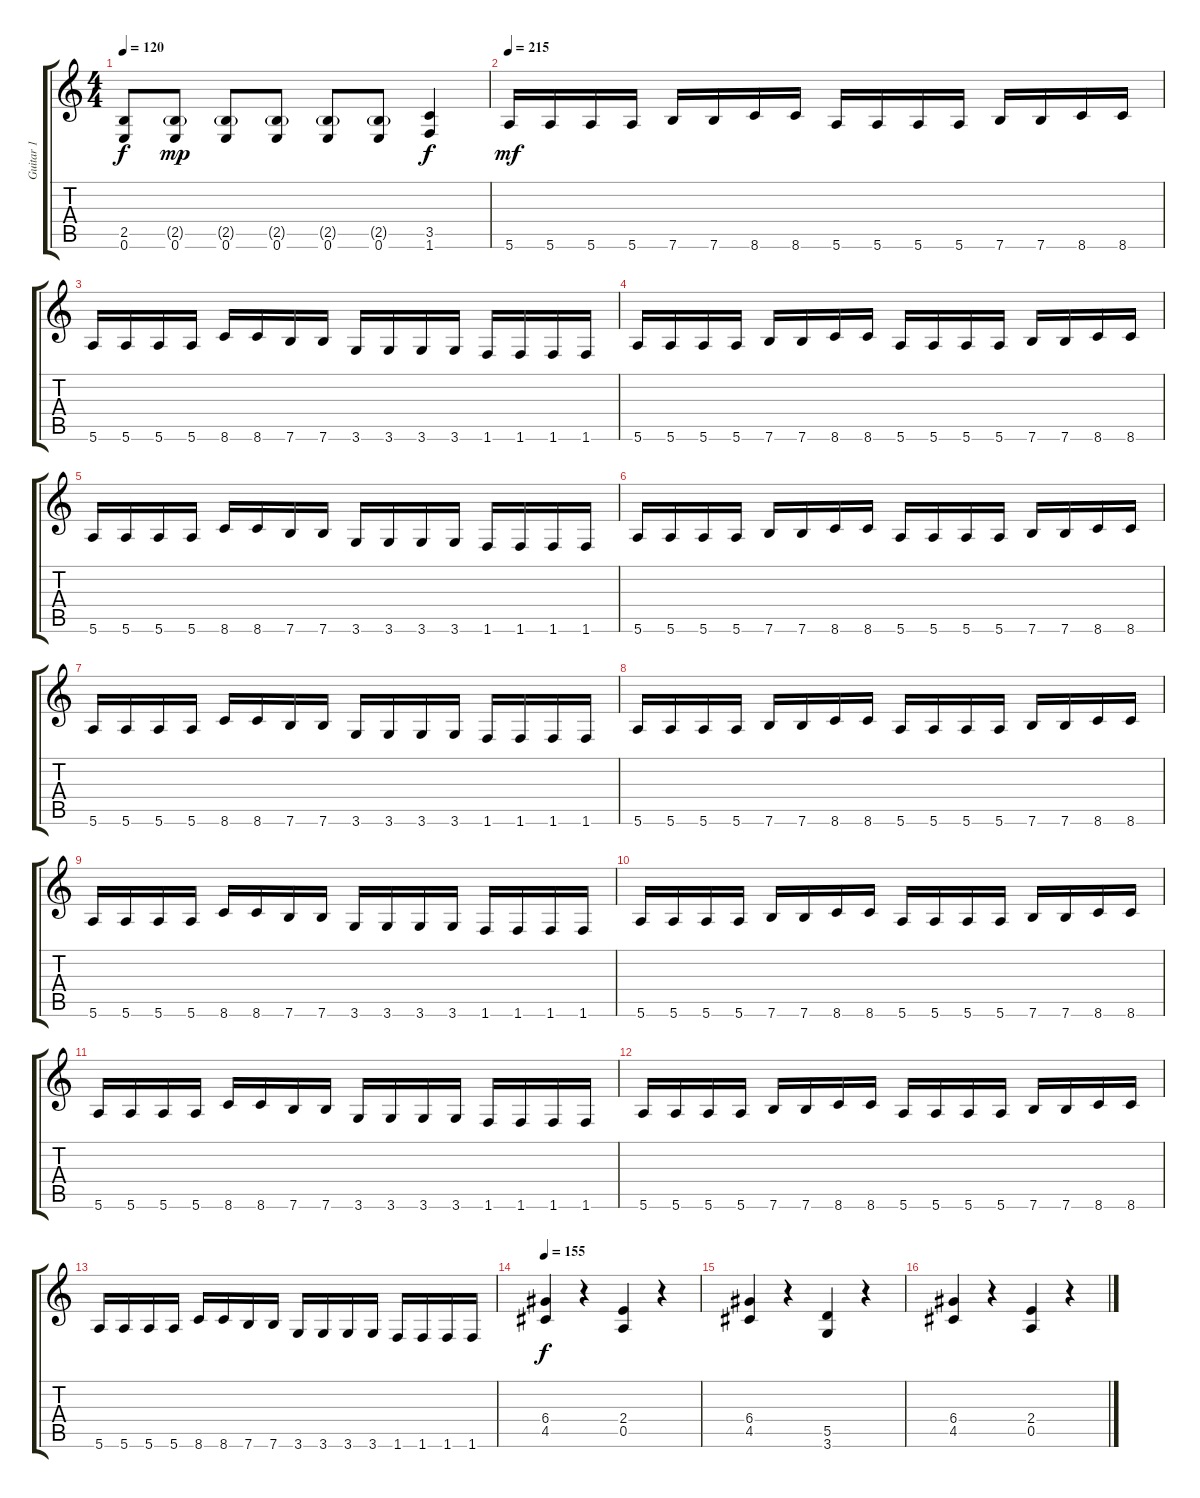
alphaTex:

\track ("Guitar 1" "Guitar 1") {instrument distortionguitar}
\staff {score tabs}
\tuning (E4 B3 G3 D3 A2 E2) {hide}
\ts (4 4)
\tempo 120
\clef g2
\ks c
(2.5 0.6).8{dy f} (2.5{g} 0.6).8{dy mp} (2.5{g} 0.6).8 (2.5{g} 0.6).8 (2.5{g} 0.6).8 (2.5{g} 0.6).8 (3.5 1.6).4{dy f} |
\tempo 215
5.6.16{dy mf} 5.6.16 5.6.16 5.6.16 7.6.16 7.6.16 8.6.16 8.6.16 5.6.16 5.6.16 5.6.16 5.6.16 7.6.16 7.6.16 8.6.16 8.6.16 |
5.6.16 5.6.16 5.6.16 5.6.16 8.6.16 8.6.16 7.6.16 7.6.16 3.6.16 3.6.16 3.6.16 3.6.16 1.6.16 1.6.16 1.6.16 1.6.16 |
5.6.16 5.6.16 5.6.16 5.6.16 7.6.16 7.6.16 8.6.16 8.6.16 5.6.16 5.6.16 5.6.16 5.6.16 7.6.16 7.6.16 8.6.16 8.6.16 |
5.6.16 5.6.16 5.6.16 5.6.16 8.6.16 8.6.16 7.6.16 7.6.16 3.6.16 3.6.16 3.6.16 3.6.16 1.6.16 1.6.16 1.6.16 1.6.16 |
5.6.16 5.6.16 5.6.16 5.6.16 7.6.16 7.6.16 8.6.16 8.6.16 5.6.16 5.6.16 5.6.16 5.6.16 7.6.16 7.6.16 8.6.16 8.6.16 |
5.6.16 5.6.16 5.6.16 5.6.16 8.6.16 8.6.16 7.6.16 7.6.16 3.6.16 3.6.16 3.6.16 3.6.16 1.6.16 1.6.16 1.6.16 1.6.16 |
5.6.16 5.6.16 5.6.16 5.6.16 7.6.16 7.6.16 8.6.16 8.6.16 5.6.16 5.6.16 5.6.16 5.6.16 7.6.16 7.6.16 8.6.16 8.6.16 |
5.6.16 5.6.16 5.6.16 5.6.16 8.6.16 8.6.16 7.6.16 7.6.16 3.6.16 3.6.16 3.6.16 3.6.16 1.6.16 1.6.16 1.6.16 1.6.16 |
5.6.16 5.6.16 5.6.16 5.6.16 7.6.16 7.6.16 8.6.16 8.6.16 5.6.16 5.6.16 5.6.16 5.6.16 7.6.16 7.6.16 8.6.16 8.6.16 |
5.6.16 5.6.16 5.6.16 5.6.16 8.6.16 8.6.16 7.6.16 7.6.16 3.6.16 3.6.16 3.6.16 3.6.16 1.6.16 1.6.16 1.6.16 1.6.16 |
5.6.16 5.6.16 5.6.16 5.6.16 7.6.16 7.6.16 8.6.16 8.6.16 5.6.16 5.6.16 5.6.16 5.6.16 7.6.16 7.6.16 8.6.16 8.6.16 |
5.6.16 5.6.16 5.6.16 5.6.16 8.6.16 8.6.16 7.6.16 7.6.16 3.6.16 3.6.16 3.6.16 3.6.16 1.6.16 1.6.16 1.6.16 1.6.16 |
\tempo 155
(6.4 4.5).4{dy f} r.4 (2.4 0.5).4 r.4 |
(6.4 4.5).4 r.4 (5.5 3.6).4 r.4 |
(6.4 4.5).4 r.4 (2.4 0.5).4 r.4
